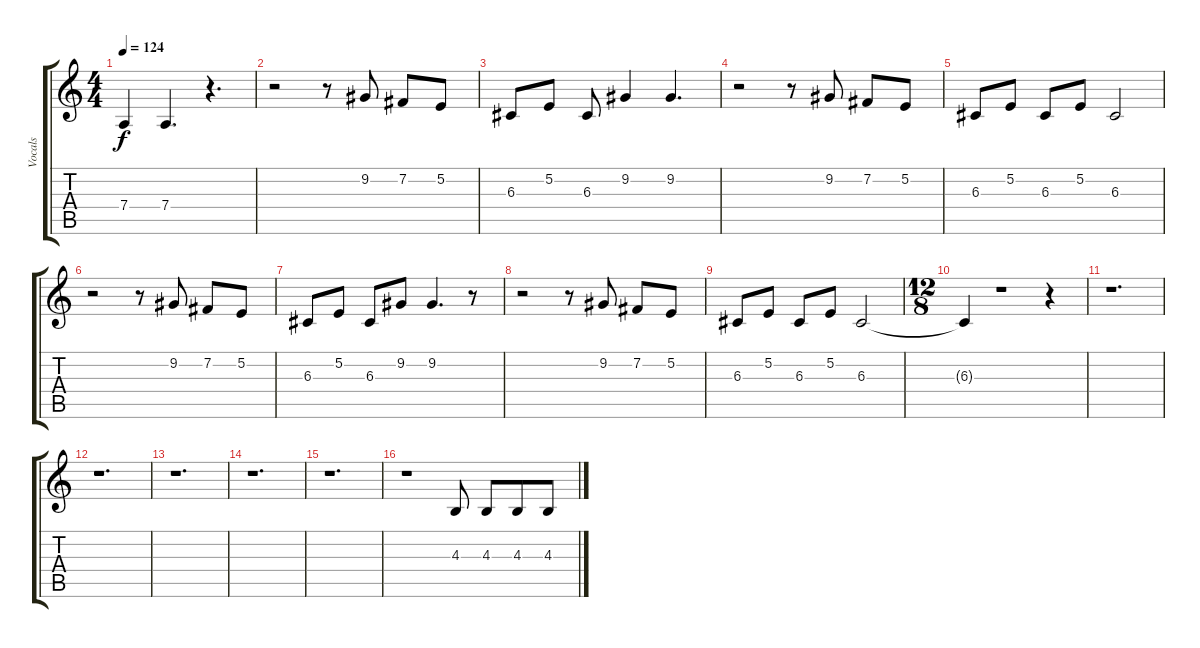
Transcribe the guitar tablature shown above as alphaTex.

\track ("Vocals" "Vocals") {instrument lead2sawtooth}
\staff {score tabs}
\tuning (E4 B3 G3 D3 A2 E2) {hide}
\ts (4 4)
\tempo 124
\clef g2
\ks c
7.4{t}.4{dy f} 7.4.4{d} r.4{d} |
r.2 r.8 9.2.8 7.2.8 5.2.8 |
6.3.8 5.2.8 6.3.8 9.2.4 9.2.4{d} |
r.2 r.8 9.2.8 7.2.8 5.2.8 |
6.3.8 5.2.8 6.3.8 5.2.8 6.3.2 |
r.2 r.8 9.2.8 7.2.8 5.2.8 |
6.3.8 5.2.8 6.3.8 9.2.8 9.2.4{d} r.8 |
r.2 r.8 9.2.8 7.2.8 5.2.8 |
6.3.8 5.2.8 6.3.8 5.2.8 6.3.2 |
\ts (12 8)
6.3{t}.4 r.1 r.4 |
r.1{d} |
r.1{d} |
r.1{d} |
r.1{d} |
r.1{d} |
r.1 4.3.8 4.3.8 4.3.8 4.3.8
